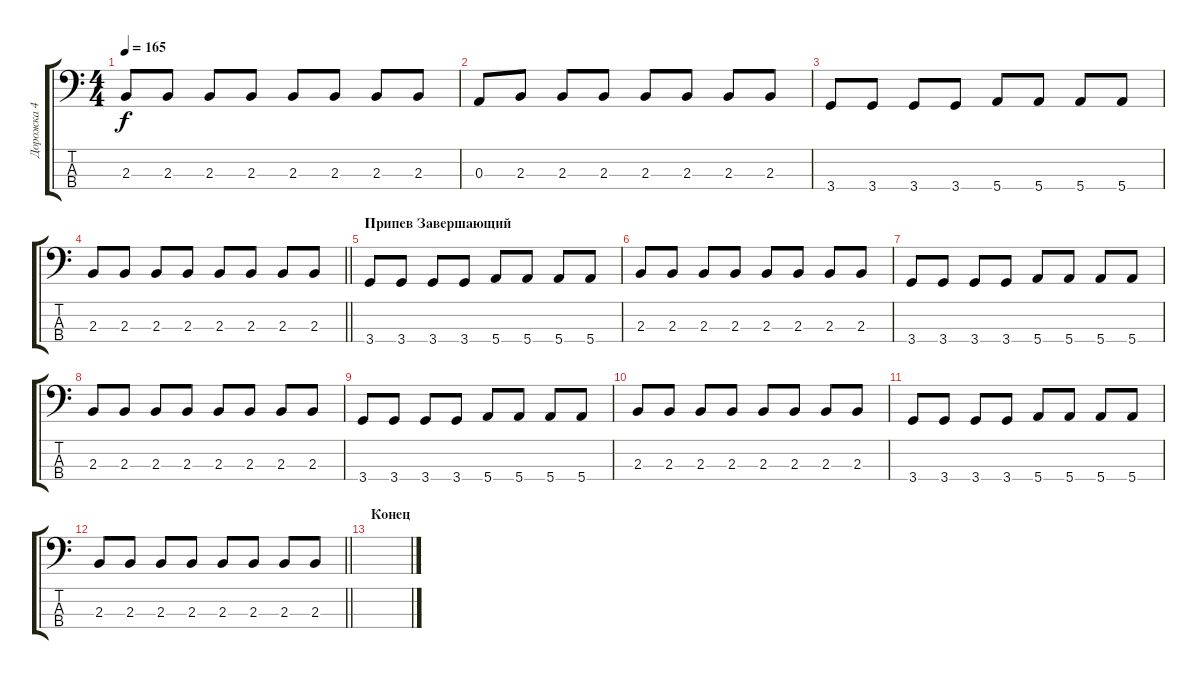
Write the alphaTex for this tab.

\track ("Дорожка 4" "Дорожка 4") {instrument electricbassfinger}
\staff {score tabs}
\tuning (G2 D2 A1 E1) {hide}
\ts (4 4)
\tempo 165
\clef f4
\ks c
2.3.8{dy f} 2.3.8 2.3.8 2.3.8 2.3.8 2.3.8 2.3.8 2.3.8 |
0.3.8 2.3.8 2.3.8 2.3.8 2.3.8 2.3.8 2.3.8 2.3.8 |
3.4.8 3.4.8 3.4.8 3.4.8 5.4.8 5.4.8 5.4.8 5.4.8 |
\barLineRight lightlight
2.3.8 2.3.8 2.3.8 2.3.8 2.3.8 2.3.8 2.3.8 2.3.8 |
\section ("" "Припев Завершающий ")
3.4.8 3.4.8 3.4.8 3.4.8 5.4.8 5.4.8 5.4.8 5.4.8 |
2.3.8 2.3.8 2.3.8 2.3.8 2.3.8 2.3.8 2.3.8 2.3.8 |
3.4.8 3.4.8 3.4.8 3.4.8 5.4.8 5.4.8 5.4.8 5.4.8 |
2.3.8 2.3.8 2.3.8 2.3.8 2.3.8 2.3.8 2.3.8 2.3.8 |
3.4.8 3.4.8 3.4.8 3.4.8 5.4.8 5.4.8 5.4.8 5.4.8 |
2.3.8 2.3.8 2.3.8 2.3.8 2.3.8 2.3.8 2.3.8 2.3.8 |
3.4.8 3.4.8 3.4.8 3.4.8 5.4.8 5.4.8 5.4.8 5.4.8 |
\barLineRight lightlight
2.3.8 2.3.8 2.3.8 2.3.8 2.3.8 2.3.8 2.3.8 2.3.8 |
\section ("" "Конец")
